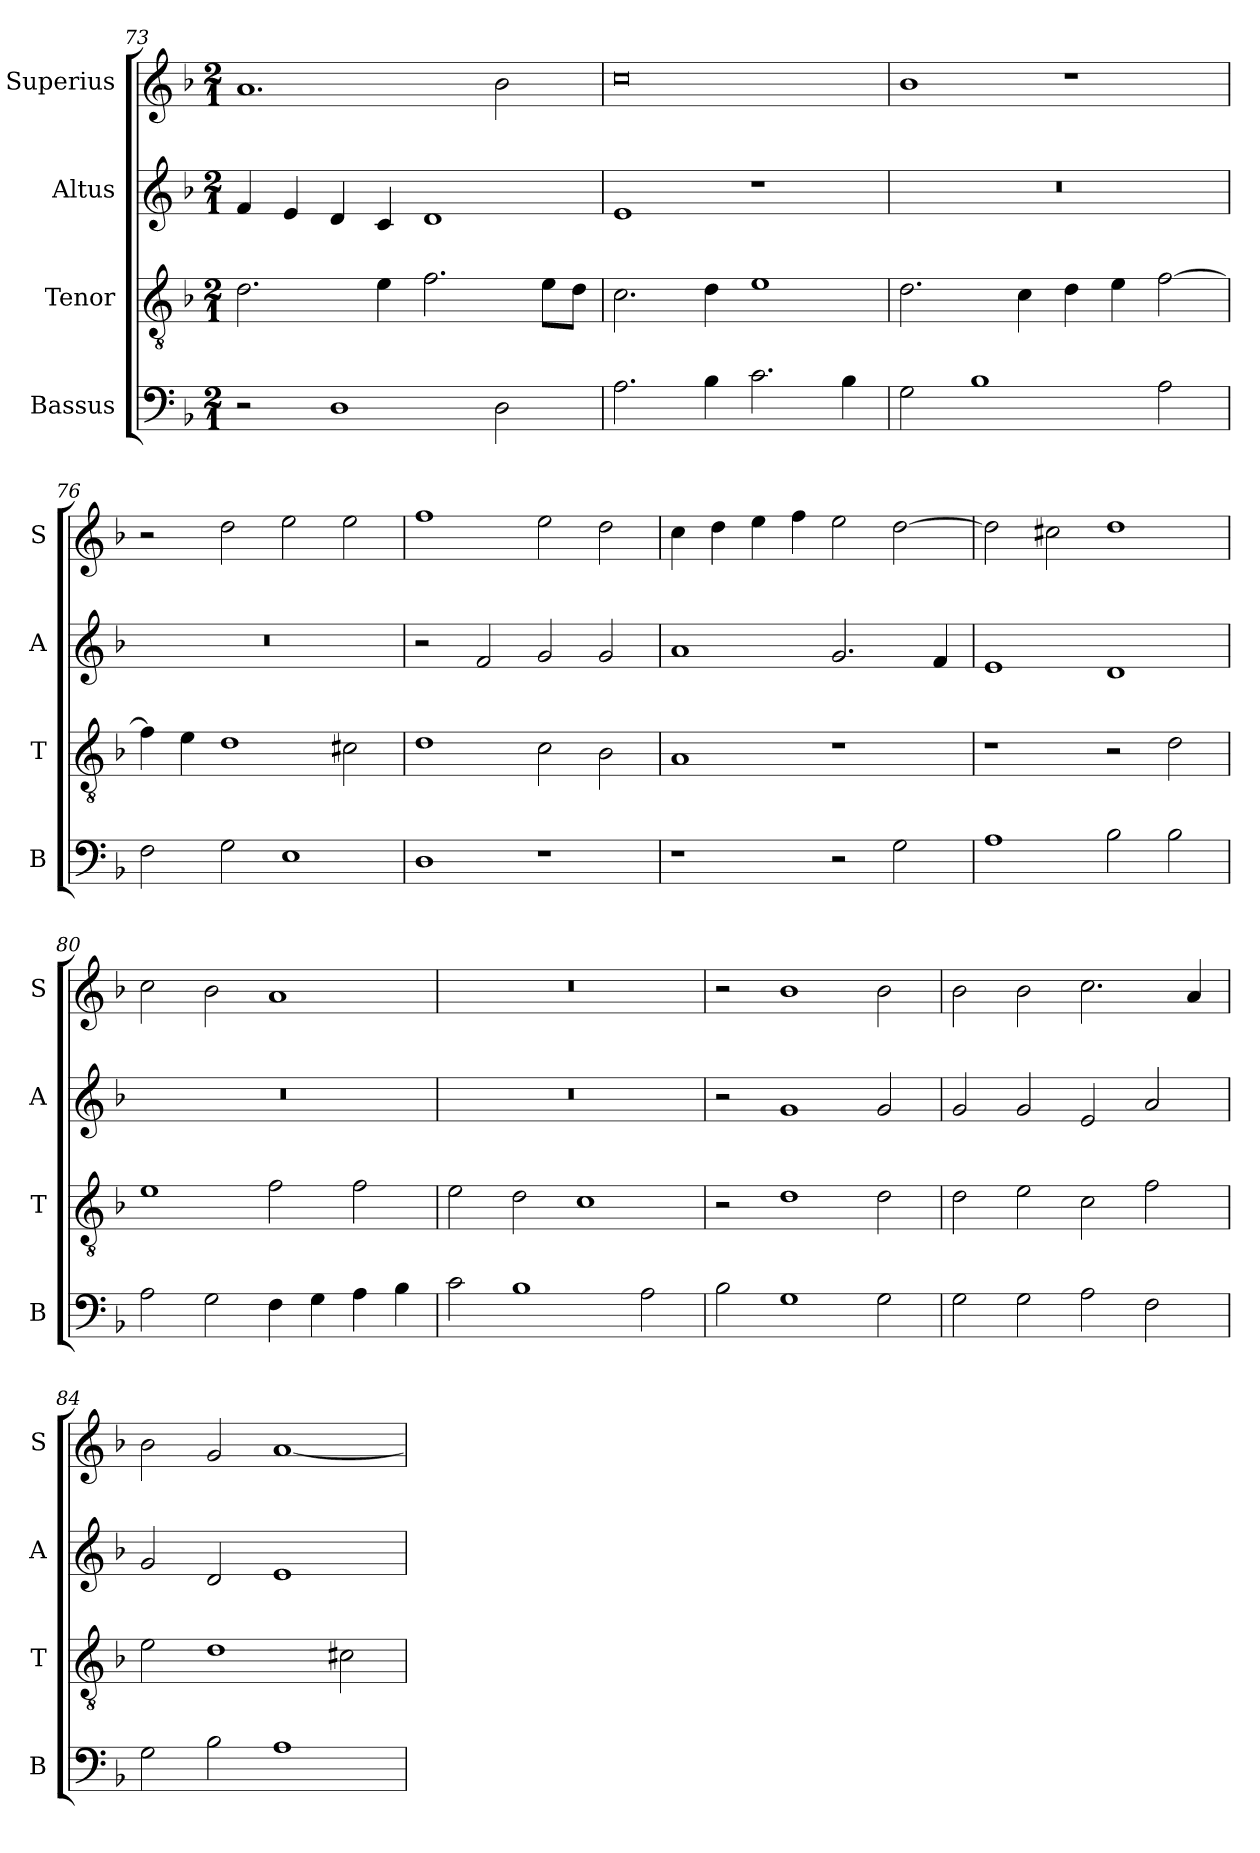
**kern	**kern	**kern	**kern
*part4	*part3	*part2	*part1
*staff4	*staff3	*staff2	*staff1
*I"Bassus	*I"Tenor	*I"Altus	*I"Superius
*I'B	*I'T	*I'A	*I'S
*clefF4	*clefGv2	*clefG2	*clefG2
*k[b-]	*k[b-]	*k[b-]	*k[b-]
*F:	*F:	*F:	*F:
*M2/1	*M2/1	*M2/1	*M2/1
=73	=73	=73	=73
2r	2.d	4f	1.a
.	.	4e	.
1D	.	4d	.
.	4e	4c	.
.	2.f	1d	.
2D	.	.	2b-
.	8eL	.	.
.	8dJ	.	.
=74	=74	=74	=74
2.A	2.c	1e	0cc
4B-	4d	.	.
2.c	1e	1r	.
4B-	.	.	.
=75	=75	=75	=75
2G	2.d	0r	1b-
1B-	.	.	.
.	4c	.	.
.	4d	.	1r
.	4e	.	.
2A	[2f	.	.
=76	=76	=76	=76
2F	4f]	0r	2r
.	4e	.	.
2G	1d	.	2dd
1E	.	.	2ee
.	2c#X	.	2ee
=77	=77	=77	=77
1D	1d	2r	1ff
.	.	2f	.
1r	2c	2g	2ee
.	2B-	2g	2dd
=78	=78	=78	=78
1r	1A	1a	4cc
.	.	.	4dd
.	.	.	4ee
.	.	.	4ff
2r	1r	2.g	2ee
2G	.	.	[2dd
.	.	4f	.
=79	=79	=79	=79
1A	1r	1e	2dd]
.	.	.	2cc#X
2B-	2r	1d	1dd
2B-	2d	.	.
=80	=80	=80	=80
2A	1e	0r	2cc
2G	.	.	2b-
4F	2f	.	1a
4G	.	.	.
4A	2f	.	.
4B-	.	.	.
=81	=81	=81	=81
2c	2e	0r	0r
1B-	2d	.	.
.	1c	.	.
2A	.	.	.
=82	=82	=82	=82
2B-	2r	2r	2r
1G	1d	1g	1b-
2G	2d	2g	2b-
=83	=83	=83	=83
2G	2d	2g	2b-
2G	2e	2g	2b-
2A	2c	2e	2.cc
2F	2f	2a	.
.	.	.	4a
=84	=84	=84	=84
2G	2e	2g	2b-
2B-	1d	2d	2g
1A	.	1e	[1a
.	2c#X	.	.
=	=	=	=
*-	*-	*-	*-
